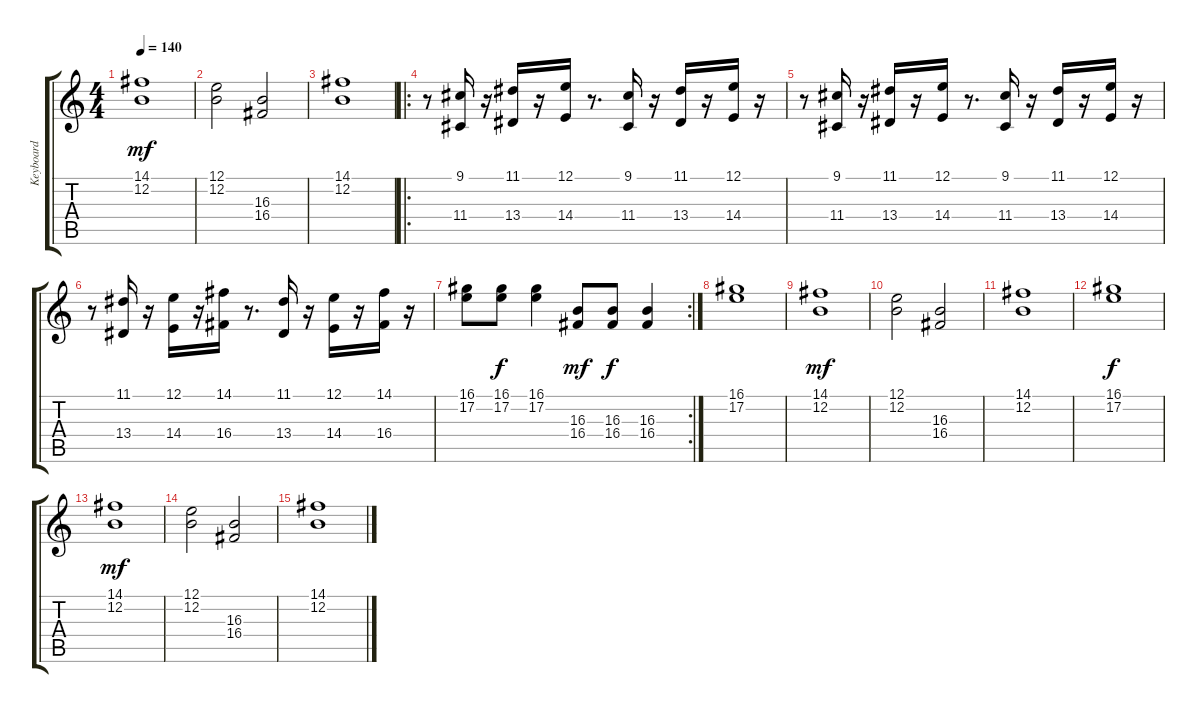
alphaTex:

\track ("Keyboard" "Keyboard") {instrument stringensemble1}
\staff {score tabs}
\tuning (E4 B3 G3 D3 A2 E2) {hide}
\ts (4 4)
\tempo 140
\clef g2
\ks c
(14.1 12.2).1{dy mf} |
(12.1 12.2).2 (16.3 16.4).2 |
(14.1 12.2).1 |
\ro
r.8 (9.1 11.4).16 r.16 (11.1 13.4).16 r.16 (12.1 14.4).16 r.8{d} (9.1 11.4).16 r.16 (11.1 13.4).16 r.16 (12.1 14.4).16 r.16 |
r.8 (9.1 11.4).16 r.16 (11.1 13.4).16 r.16 (12.1 14.4).16 r.8{d} (9.1 11.4).16 r.16 (11.1 13.4).16 r.16 (12.1 14.4).16 r.16 |
r.8 (11.1 13.4).16 r.16 (12.1 14.4).16 r.16 (14.1 16.4).16 r.8{d} (11.1 13.4).16 r.16 (12.1 14.4).16 r.16 (14.1 16.4).16 r.16 |
\rc 2
(16.1 17.2).8 (16.1 17.2).8{dy f} (16.1 17.2).4 (16.3 16.4).8{dy mf} (16.3 16.4).8{dy f} (16.3 16.4).4 |
(16.1 17.2).1 |
(14.1 12.2).1{dy mf} |
(12.1 12.2).2 (16.3 16.4).2 |
(14.1 12.2).1 |
(16.1 17.2).1{dy f} |
(14.1 12.2).1{dy mf} |
(12.1 12.2).2 (16.3 16.4).2 |
(14.1 12.2).1
